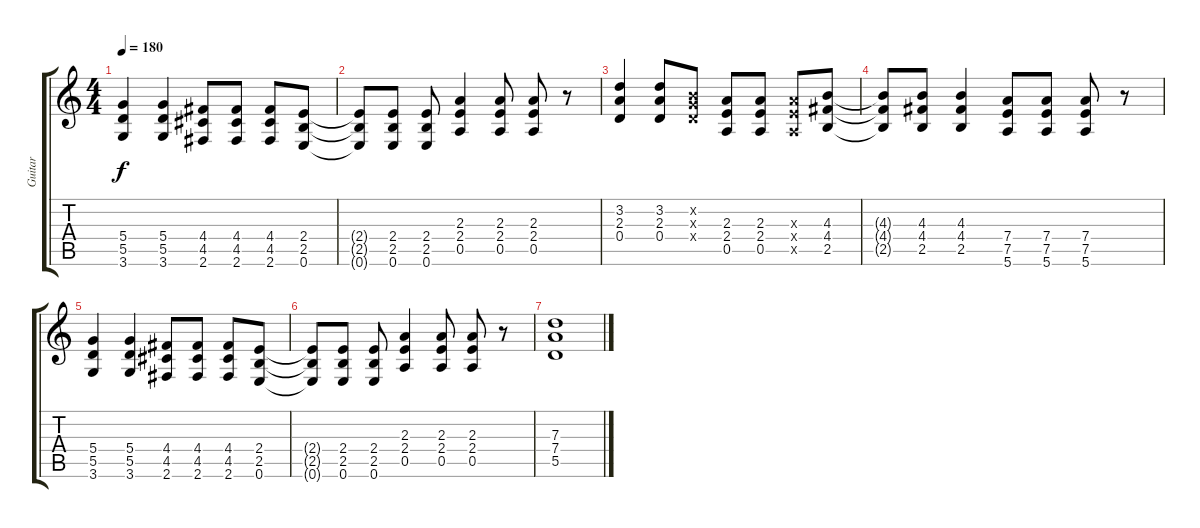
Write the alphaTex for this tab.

\track ("Guitar" "Guitar") {instrument distortionguitar}
\staff {score tabs}
\tuning (E4 B3 G3 D3 A2 E2) {hide}
\ts (4 4)
\tempo 180
\clef g2
\ks c
(5.4 5.5 3.6).4{dy f} (5.4 5.5 3.6).4 (4.4 4.5 2.6).8 (4.4 4.5 2.6).8 (4.4 4.5 2.6).8 (2.4 2.5 0.6).8 |
(2.4{t} 2.5{t} 0.6{t}).8 (2.4 2.5 0.6).8 (2.4 2.5 0.6).8 (2.3 2.4 0.5).4 (2.3 2.4 0.5).8 (2.3 2.4 0.5).8 r.8 |
(3.2 2.3 0.4).4 (3.2 2.3 0.4).8 (0.2{x} 0.3{x} 0.4{x}).8 (2.3 2.4 0.5).8 (2.3 2.4 0.5).8 (2.3{x} 2.4{x} 0.5{x}).8 (4.3 4.4 2.5).8 |
(4.3{t} 4.4{t} 2.5{t}).8 (4.3 4.4 2.5).8 (4.3 4.4 2.5).4 (7.4 7.5 5.6).8 (7.4 7.5 5.6).8 (7.4 7.5 5.6).8 r.8 |
(5.4 5.5 3.6).4 (5.4 5.5 3.6).4 (4.4 4.5 2.6).8 (4.4 4.5 2.6).8 (4.4 4.5 2.6).8 (2.4 2.5 0.6).8 |
(2.4{t} 2.5{t} 0.6{t}).8 (2.4 2.5 0.6).8 (2.4 2.5 0.6).8 (2.3 2.4 0.5).4 (2.3 2.4 0.5).8 (2.3 2.4 0.5).8 r.8 |
(7.3 7.4 5.5).1
